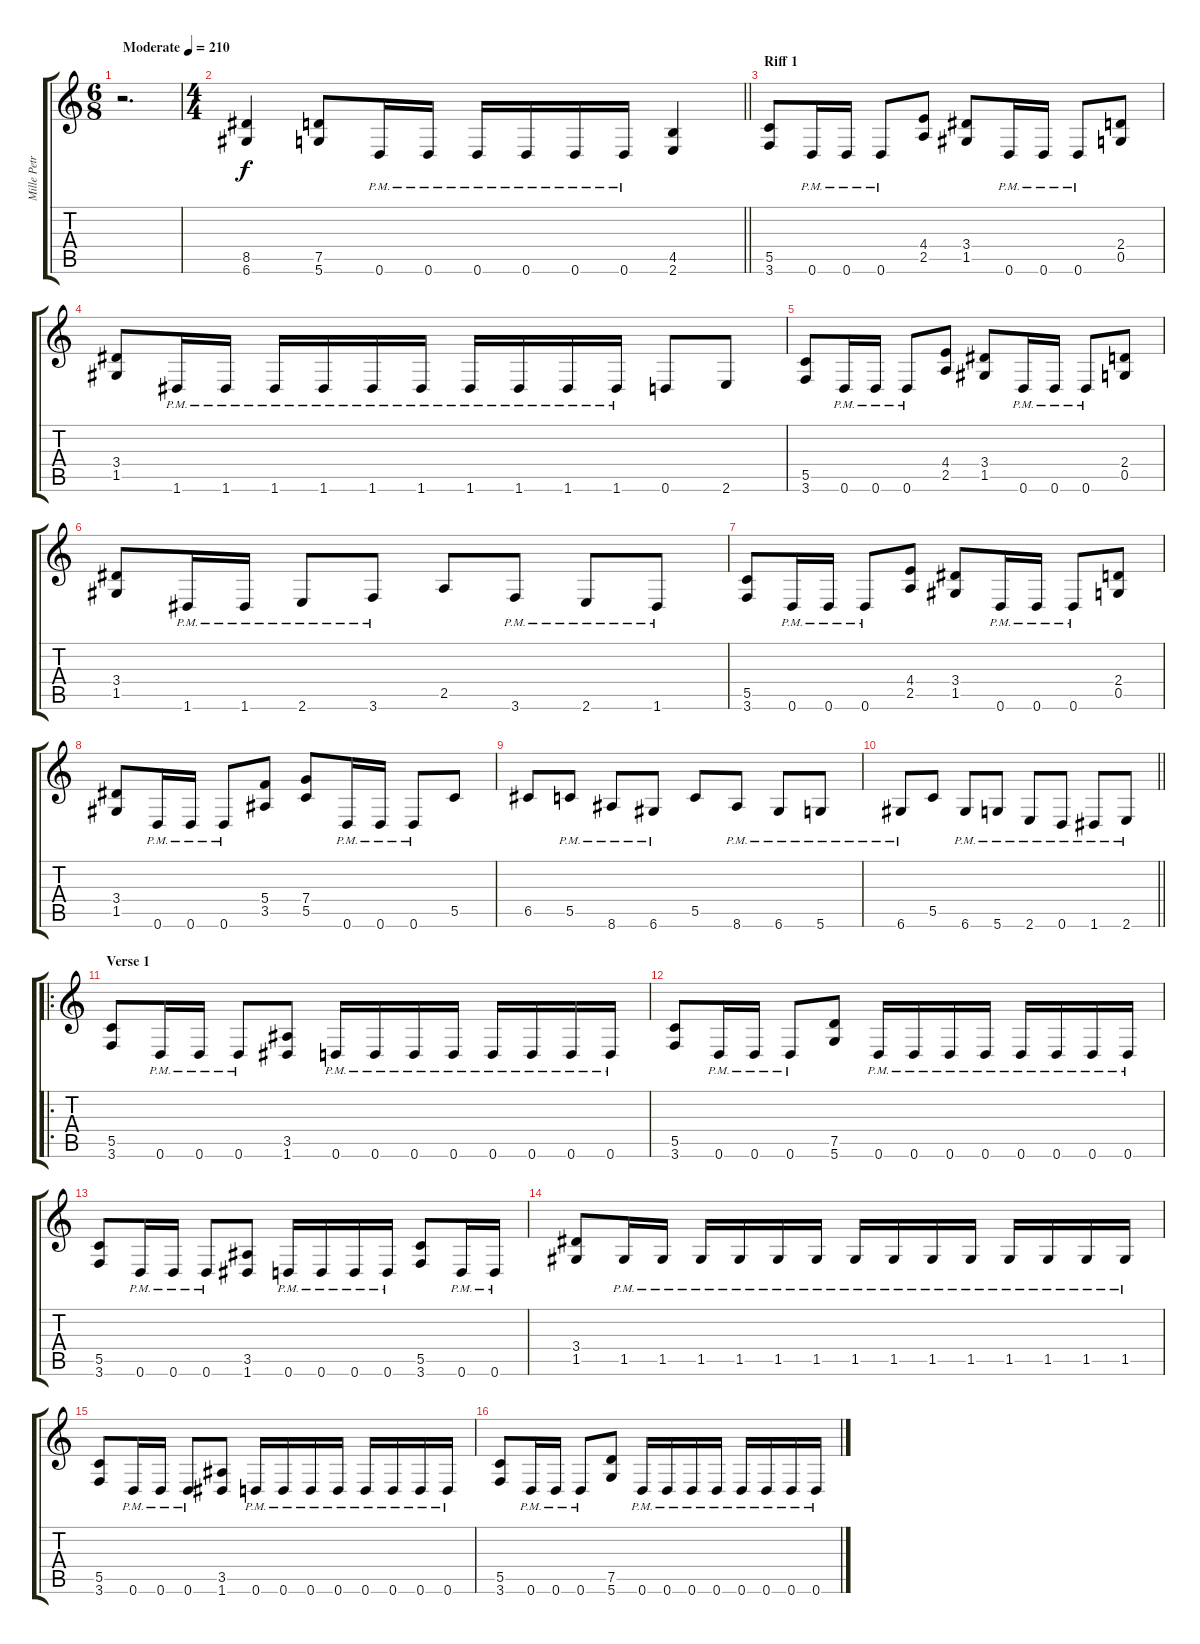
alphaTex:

\track ("Mille Petrozza" "Mille Petr") {instrument distortionguitar}
\staff {score tabs}
\tuning (D4 A3 F3 C3 G2 D2) {hide}
\ts (6 8)
\tempo (210 "Moderate")
\clef g2
\ks c
r.2{d dy f instrument distortionguitar} |
\ts (4 4)
\barLineRight lightlight
(8.5 6.6).4 (7.5 5.6).8 0.6{pm}.16 0.6{pm}.16 0.6{pm}.16 0.6{pm}.16 0.6{pm}.16 0.6{pm}.16 (4.5 2.6).4 |
\section ("" "Riff 1")
(5.5 3.6).8 0.6{pm}.16 0.6{pm}.16 0.6{pm}.8 (4.4 2.5).8 (3.4 1.5).8 0.6{pm}.16 0.6{pm}.16 0.6{pm}.8 (2.4 0.5).8 |
(3.4 1.5).8 1.6{pm}.16 1.6{pm}.16 1.6{pm}.16 1.6{pm}.16 1.6{pm}.16 1.6{pm}.16 1.6{pm}.16 1.6{pm}.16 1.6{pm}.16 1.6{pm}.16 0.6.8 2.6.8 |
(5.5 3.6).8 0.6{pm}.16 0.6{pm}.16 0.6{pm}.8 (4.4 2.5).8 (3.4 1.5).8 0.6{pm}.16 0.6{pm}.16 0.6{pm}.8 (2.4 0.5).8 |
(3.4 1.5).8 1.6{pm}.16 1.6{pm}.16 2.6{pm}.8 3.6{pm}.8 2.5.8 3.6{pm}.8 2.6{pm}.8 1.6{pm}.8 |
(5.5 3.6).8 0.6{pm}.16 0.6{pm}.16 0.6{pm}.8 (4.4 2.5).8 (3.4 1.5).8 0.6{pm}.16 0.6{pm}.16 0.6{pm}.8 (2.4 0.5).8 |
(3.4 1.5).8 0.6{pm}.16 0.6{pm}.16 0.6{pm}.8 (5.4 3.5).8 (7.4 5.5).8 0.6{pm}.16 0.6{pm}.16 0.6{pm}.8 5.5.8 |
6.5.8 5.5{pm}.8 8.6{pm}.8 6.6{pm}.8 5.5.8 8.6{pm}.8 6.6{pm}.8 5.6{pm}.8 |
\barLineRight lightlight
6.6{pm}.8 5.5.8 6.6{pm}.8 5.6{pm}.8 2.6{pm}.8 0.6{pm}.8 1.6{pm}.8 2.6{pm}.8 |
\ro
\section ("" "Verse 1")
(5.5 3.6).8 0.6{pm}.16 0.6{pm}.16 0.6{pm}.8 (3.5 1.6).8 0.6{pm}.16 0.6{pm}.16 0.6{pm}.16 0.6{pm}.16 0.6{pm}.16 0.6{pm}.16 0.6{pm}.16 0.6{pm}.16 |
(5.5 3.6).8 0.6{pm}.16 0.6{pm}.16 0.6{pm}.8 (7.5 5.6).8 0.6{pm}.16 0.6{pm}.16 0.6{pm}.16 0.6{pm}.16 0.6{pm}.16 0.6{pm}.16 0.6{pm}.16 0.6{pm}.16 |
(5.5 3.6).8 0.6{pm}.16 0.6{pm}.16 0.6{pm}.8 (3.5 1.6).8 0.6{pm}.16 0.6{pm}.16 0.6{pm}.16 0.6{pm}.16 (5.5 3.6).8 0.6{pm}.16 0.6{pm}.16 |
(3.4 1.5).8 1.5{pm}.16 1.5{pm}.16 1.5{pm}.16 1.5{pm}.16 1.5{pm}.16 1.5{pm}.16 1.5{pm}.16 1.5{pm}.16 1.5{pm}.16 1.5{pm}.16 1.5{pm}.16 1.5{pm}.16 1.5{pm}.16 1.5{pm}.16 |
(5.5 3.6).8 0.6{pm}.16 0.6{pm}.16 0.6{pm}.8 (3.5 1.6).8 0.6{pm}.16 0.6{pm}.16 0.6{pm}.16 0.6{pm}.16 0.6{pm}.16 0.6{pm}.16 0.6{pm}.16 0.6{pm}.16 |
(5.5 3.6).8 0.6{pm}.16 0.6{pm}.16 0.6{pm}.8 (7.5 5.6).8 0.6{pm}.16 0.6{pm}.16 0.6{pm}.16 0.6{pm}.16 0.6{pm}.16 0.6{pm}.16 0.6{pm}.16 0.6{pm}.16
